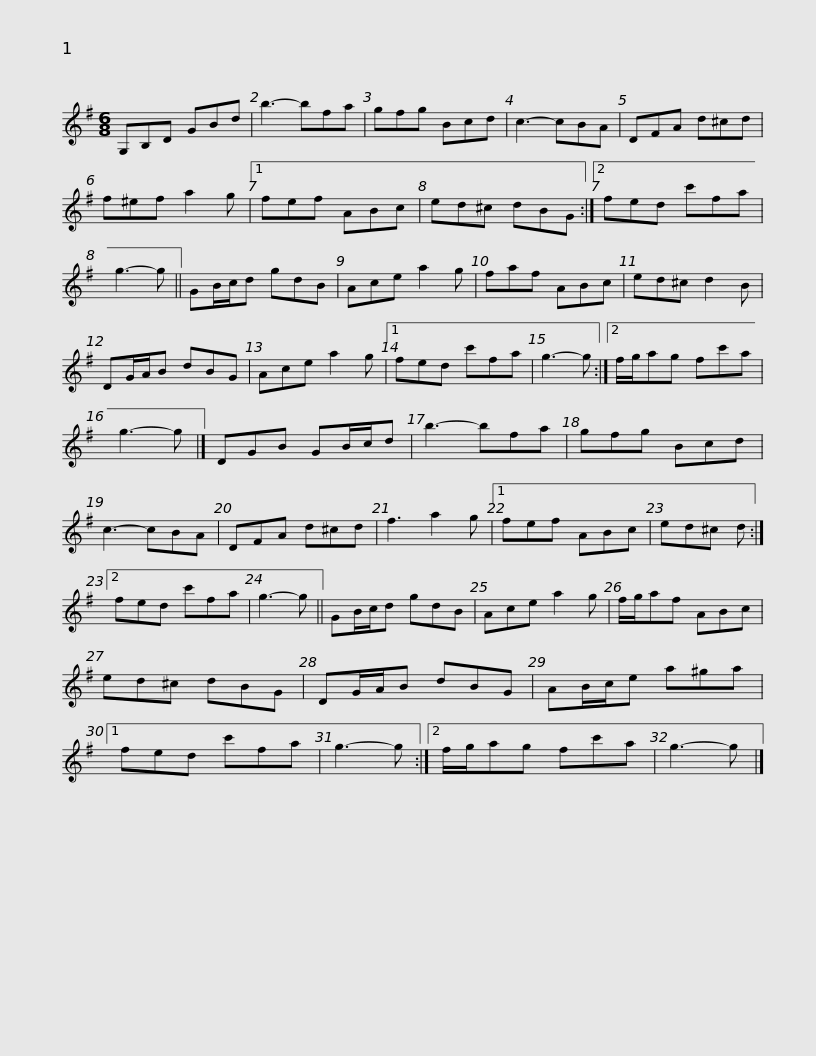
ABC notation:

X:1
L:1/8
M:6/8
I:linebreak $
K:G
V:1 treble
V:1
 G,B,D GBd | b3- bfa | gfg Bcd | c3- cBA | DFA d^cd | %5
 f^ef a2 g |1 fef ABc |$ ed^c dBG :|2 fed c'fa | g3- g || %10
 GB/c/d gdB | Ace a2 g | faf ABc | ed^c d2 B |$ DG/A/B dBG | %15
 Ace a2 g |1 fed c'fa | g3- g :|2 f/g/ag fc'a | g3- g |] %20
 DGB GB/c/d | b3- bfa |$ gfg Bcd | c3- cBA | DFA d^cd | %25
 f3 a2 g |1 fef ABc | ed^c d :|2 fed c'fa | g3- g ||$ %30
 GB/c/d gdB | Ace a2 g | f/g/af ABc | ed^c dBG | DG/A/B dBG | %35
 AB/c/e a^ga |1 fed c'fa |$ g3- g :|2 f/g/ag fc'a | g3- g |] %40
